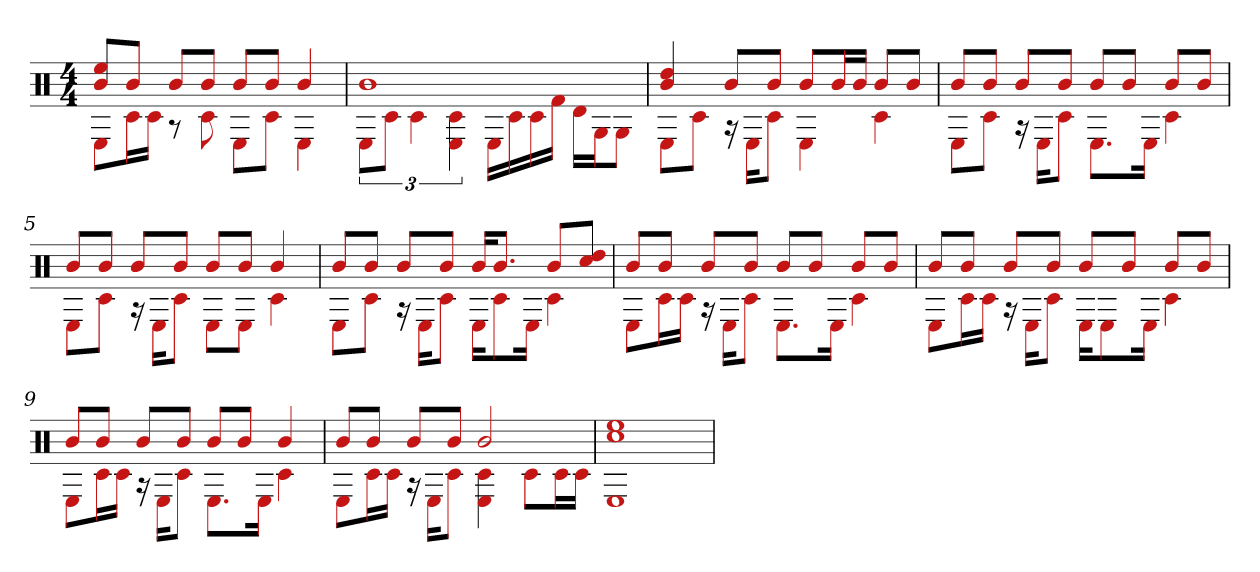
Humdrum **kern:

**kern
*part1
*staff1
*clefX
*k[]
*M4/4
=1
*^
8ee 8bL	8EL
8bJ	16c#L
.	16c#JJ
8bL	8r
8bJ	8c#
8bL	8EL
8bJ	8c#J
4b	4E
=2	=2
1b	12EL
.	12c#J
.	6c#
.	6E 6c#
.	16ELL
.	16c#
.	16c#
.	16f#JJ
.	16dLL
.	16GJ
.	8GJ
=3	=3
4b 4dd	8EL
.	8c#J
8bL	16r
.	16EKL
8bJ	8c#J
8bL	4E
16bL	.
16bJJ	.
8bL	4c#
8bJ	.
=4	=4
8bL	8EL
8bJ	8c#J
8bL	16r
.	16EKL
8bJ	8c#J
8bL	8.EL
8bJ	.
.	16EJk
8bL	4c#
8bJ	.
=5	=5
8bL	8EL
8bJ	8c#J
8bL	16r
.	16EKL
8bJ	8c#J
8bL	8EL
8bJ	8EJ
4b	4c#
=6	=6
8bL	8EL
8bJ	8c#J
8bL	16r
.	16EKL
8bJ	8c#J
16bKL	16EKL
8.bJ	8c#
.	16EJk
8bL	4c#
8dd 8cc#J	.
=7	=7
8bL	8EL
8bJ	16c#L
.	16c#JJ
8bL	16r
.	16EKL
8bJ	8c#J
8bL	8.EL
8bJ	.
.	16EJk
8bL	4c#
8bJ	.
=8	=8
8bL	8EL
8bJ	16c#L
.	16c#JJ
8bL	16r
.	16EKL
8bJ	8c#J
8bL	16EKL
.	8E
8bJ	.
.	16EJk
8bL	4c#
8bJ	.
=9	=9
8bL	8EL
8bJ	16c#L
.	16c#JJ
8bL	16r
.	16EKL
8bJ	8c#J
8bL	8.EL
8bJ	.
.	16EJk
4b	4c#
=10	=10
8bL	8EL
8bJ	16c#L
.	16c#JJ
8bL	16r
.	16EKL
8bJ	8c#J
2b	4E 4c#
.	8c#L
.	16c#L
.	16c#JJ
=11	=11
1ee 1cc#	1E
*v	*v
=
*-
